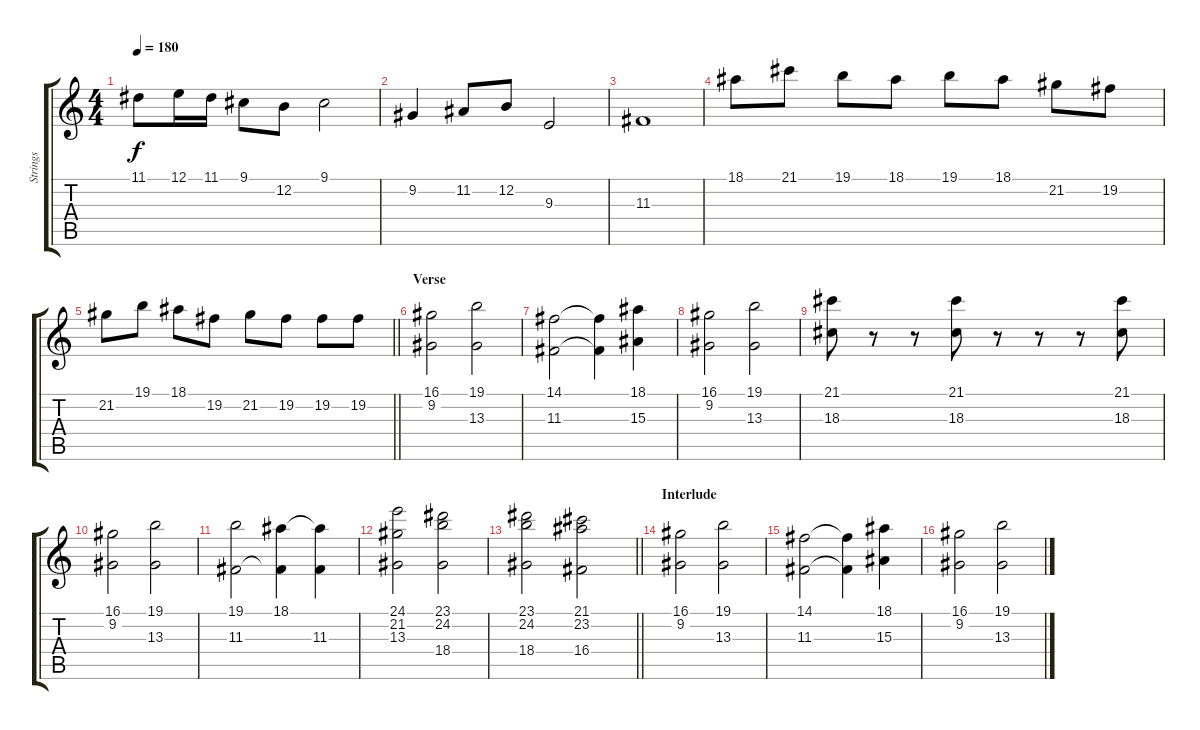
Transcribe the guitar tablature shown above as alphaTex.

\track ("Strings" "Strings") {instrument stringensemble1}
\staff {score tabs}
\tuning (E4 B3 G3 D3 A2 E2) {hide}
\ts (4 4)
\tempo 180
\clef g2
\ks c
11.1.8{dy f} 12.1.16 11.1.16 9.1.8 12.2.8 9.1.2 |
9.2.4 11.2.8 12.2.8 9.3.2 |
11.3.1 |
18.1.8 21.1.8 19.1.8 18.1.8 19.1.8 18.1.8 21.2.8 19.2.8 |
\barLineRight lightlight
21.2.8 19.1.8 18.1.8 19.2.8 21.2.8 19.2.8 19.2.8 19.2.8 |
\section ("" "Verse")
(16.1 9.2).2 (19.1 13.3).2 |
(14.1 11.3).2 (14.1{t} 11.3{t}).4 (18.1 15.3).4 |
(16.1 9.2).2 (19.1 13.3).2 |
(21.1 18.3).8 r.8 r.8 (21.1 18.3).8 r.8 r.8 r.8 (21.1 18.3).8 |
(16.1 9.2).2 (19.1 13.3).2 |
(19.1 11.3).2 (18.1 11.3{t}).4 (18.1{t} 11.3).4 |
(24.1 21.2 13.3).2 (23.1 24.2 18.4).2 |
\barLineRight lightlight
(23.1 24.2 18.4).2 (21.1 23.2 16.4).2 |
\section ("" "Interlude")
(16.1 9.2).2 (19.1 13.3).2 |
(14.1 11.3).2 (14.1{t} 11.3{t}).4 (18.1 15.3).4 |
(16.1 9.2).2 (19.1 13.3).2
